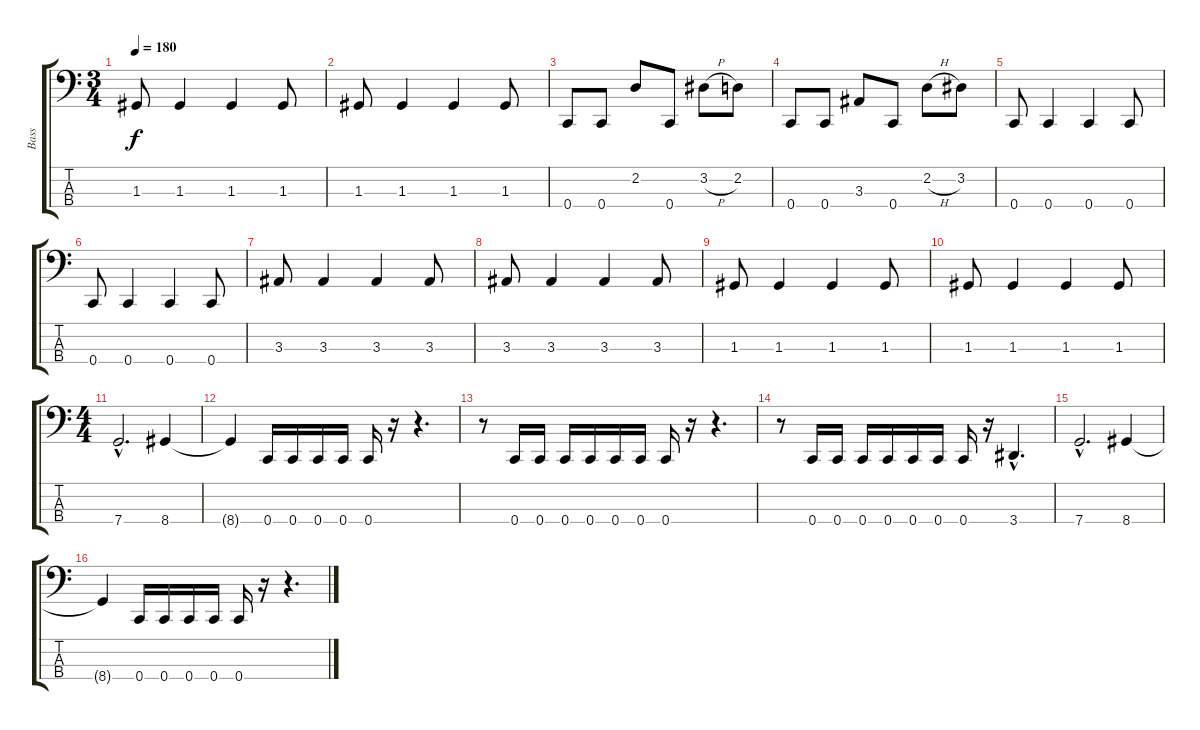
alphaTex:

\track ("Bass" "Bass") {instrument electricbasspick}
\staff {score tabs}
\tuning (F2 C2 G1 C1) {hide}
\ts (3 4)
\tempo 180
\clef f4
\ks c
1.3.8{dy f} 1.3.4 1.3.4 1.3.8 |
1.3.8 1.3.4 1.3.4 1.3.8 |
0.4.8 0.4.8 2.2.8 0.4.8 3.2{h}.8 2.2.8 |
0.4.8 0.4.8 3.3.8 0.4.8 2.2{h}.8 3.2.8 |
0.4.8 0.4.4 0.4.4 0.4.8 |
0.4.8 0.4.4 0.4.4 0.4.8 |
3.3.8 3.3.4 3.3.4 3.3.8 |
3.3.8 3.3.4 3.3.4 3.3.8 |
1.3.8 1.3.4 1.3.4 1.3.8 |
1.3.8 1.3.4 1.3.4 1.3.8 |
\ts (4 4)
7.4{hac}.2{d} 8.4.4 |
8.4{t}.4 0.4.16 0.4.16 0.4.16 0.4.16 0.4.16 r.16 r.4{d} |
r.8 0.4.16 0.4.16 0.4.16 0.4.16 0.4.16 0.4.16 0.4.16 r.16 r.4{d} |
r.8 0.4.16 0.4.16 0.4.16 0.4.16 0.4.16 0.4.16 0.4.16 r.16 3.4{hac}.4{d} |
7.4{hac}.2{d} 8.4.4 |
8.4{t}.4 0.4.16 0.4.16 0.4.16 0.4.16 0.4.16 r.16 r.4{d}
